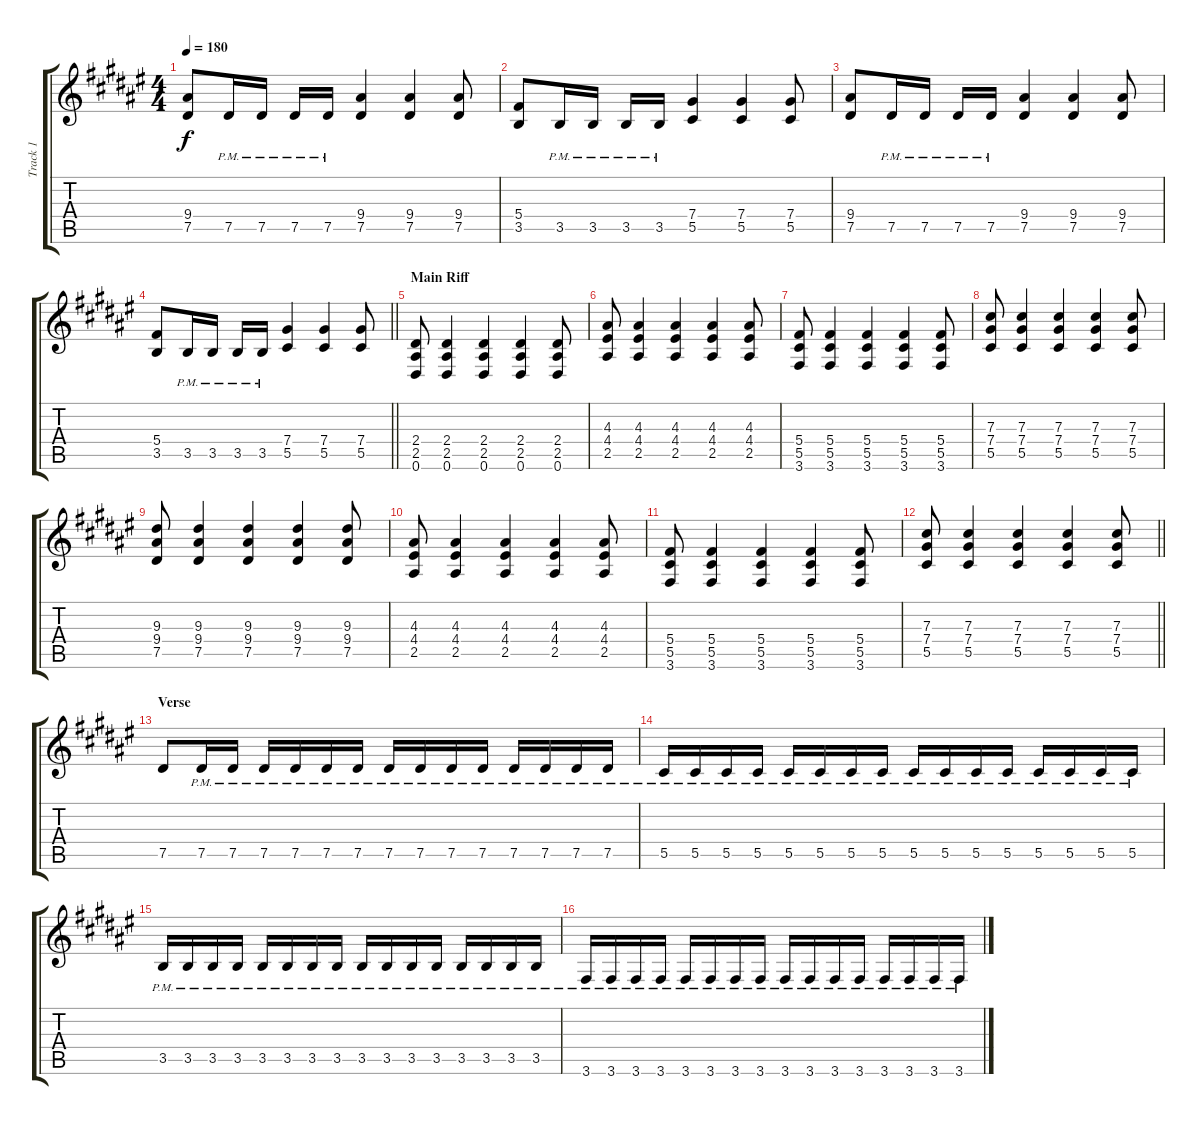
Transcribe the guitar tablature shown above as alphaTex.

\track ("Track 1" "Track 1") {instrument distortionguitar}
\staff {score tabs}
\tuning (Eb4 Bb3 Gb3 Db3 Ab2 Eb2) {hide}
\ts (4 4)
\tempo 180
\clef g2
\ks f#
(9.4 7.5).8{dy f} 7.5{pm}.16 7.5{pm}.16 7.5{pm}.16 7.5{pm}.16 (9.4 7.5).4 (9.4 7.5).4 (9.4 7.5).8 |
(5.4 3.5).8 3.5{pm}.16 3.5{pm}.16 3.5{pm}.16 3.5{pm}.16 (7.4 5.5).4 (7.4 5.5).4 (7.4 5.5).8 |
(9.4 7.5).8 7.5{pm}.16 7.5{pm}.16 7.5{pm}.16 7.5{pm}.16 (9.4 7.5).4 (9.4 7.5).4 (9.4 7.5).8 |
\barLineRight lightlight
(5.4 3.5).8 3.5{pm}.16 3.5{pm}.16 3.5{pm}.16 3.5{pm}.16 (7.4 5.5).4 (7.4 5.5).4 (7.4 5.5).8 |
\section ("" "Main Riff")
(2.4 2.5 0.6).8 (2.4 2.5 0.6).4 (2.4 2.5 0.6).4 (2.4 2.5 0.6).4 (2.4 2.5 0.6).8 |
(4.3 4.4 2.5).8 (4.3 4.4 2.5).4 (4.3 4.4 2.5).4 (4.3 4.4 2.5).4 (4.3 4.4 2.5).8 |
(5.4 5.5 3.6).8 (5.4 5.5 3.6).4 (5.4 5.5 3.6).4 (5.4 5.5 3.6).4 (5.4 5.5 3.6).8 |
(7.3 7.4 5.5).8 (7.3 7.4 5.5).4 (7.3 7.4 5.5).4 (7.3 7.4 5.5).4 (7.3 7.4 5.5).8 |
(9.3 9.4 7.5).8 (9.3 9.4 7.5).4 (9.3 9.4 7.5).4 (9.3 9.4 7.5).4 (9.3 9.4 7.5).8 |
(4.3 4.4 2.5).8 (4.3 4.4 2.5).4 (4.3 4.4 2.5).4 (4.3 4.4 2.5).4 (4.3 4.4 2.5).8 |
(5.4 5.5 3.6).8 (5.4 5.5 3.6).4 (5.4 5.5 3.6).4 (5.4 5.5 3.6).4 (5.4 5.5 3.6).8 |
\barLineRight lightlight
(7.3 7.4 5.5).8 (7.3 7.4 5.5).4 (7.3 7.4 5.5).4 (7.3 7.4 5.5).4 (7.3 7.4 5.5).8 |
\section ("" "Verse")
7.5.8 7.5{pm}.16 7.5{pm}.16 7.5{pm}.16 7.5{pm}.16 7.5{pm}.16 7.5{pm}.16 7.5{pm}.16 7.5{pm}.16 7.5{pm}.16 7.5{pm}.16 7.5{pm}.16 7.5{pm}.16 7.5{pm}.16 7.5{pm}.16 |
5.5{pm}.16 5.5{pm}.16 5.5{pm}.16 5.5{pm}.16 5.5{pm}.16 5.5{pm}.16 5.5{pm}.16 5.5{pm}.16 5.5{pm}.16 5.5{pm}.16 5.5{pm}.16 5.5{pm}.16 5.5{pm}.16 5.5{pm}.16 5.5{pm}.16 5.5{pm}.16 |
3.5{pm}.16 3.5{pm}.16 3.5{pm}.16 3.5{pm}.16 3.5{pm}.16 3.5{pm}.16 3.5{pm}.16 3.5{pm}.16 3.5{pm}.16 3.5{pm}.16 3.5{pm}.16 3.5{pm}.16 3.5{pm}.16 3.5{pm}.16 3.5{pm}.16 3.5{pm}.16 |
3.6{pm}.16 3.6{pm}.16 3.6{pm}.16 3.6{pm}.16 3.6{pm}.16 3.6{pm}.16 3.6{pm}.16 3.6{pm}.16 3.6{pm}.16 3.6{pm}.16 3.6{pm}.16 3.6{pm}.16 3.6{pm}.16 3.6{pm}.16 3.6{pm}.16 3.6{pm}.16
